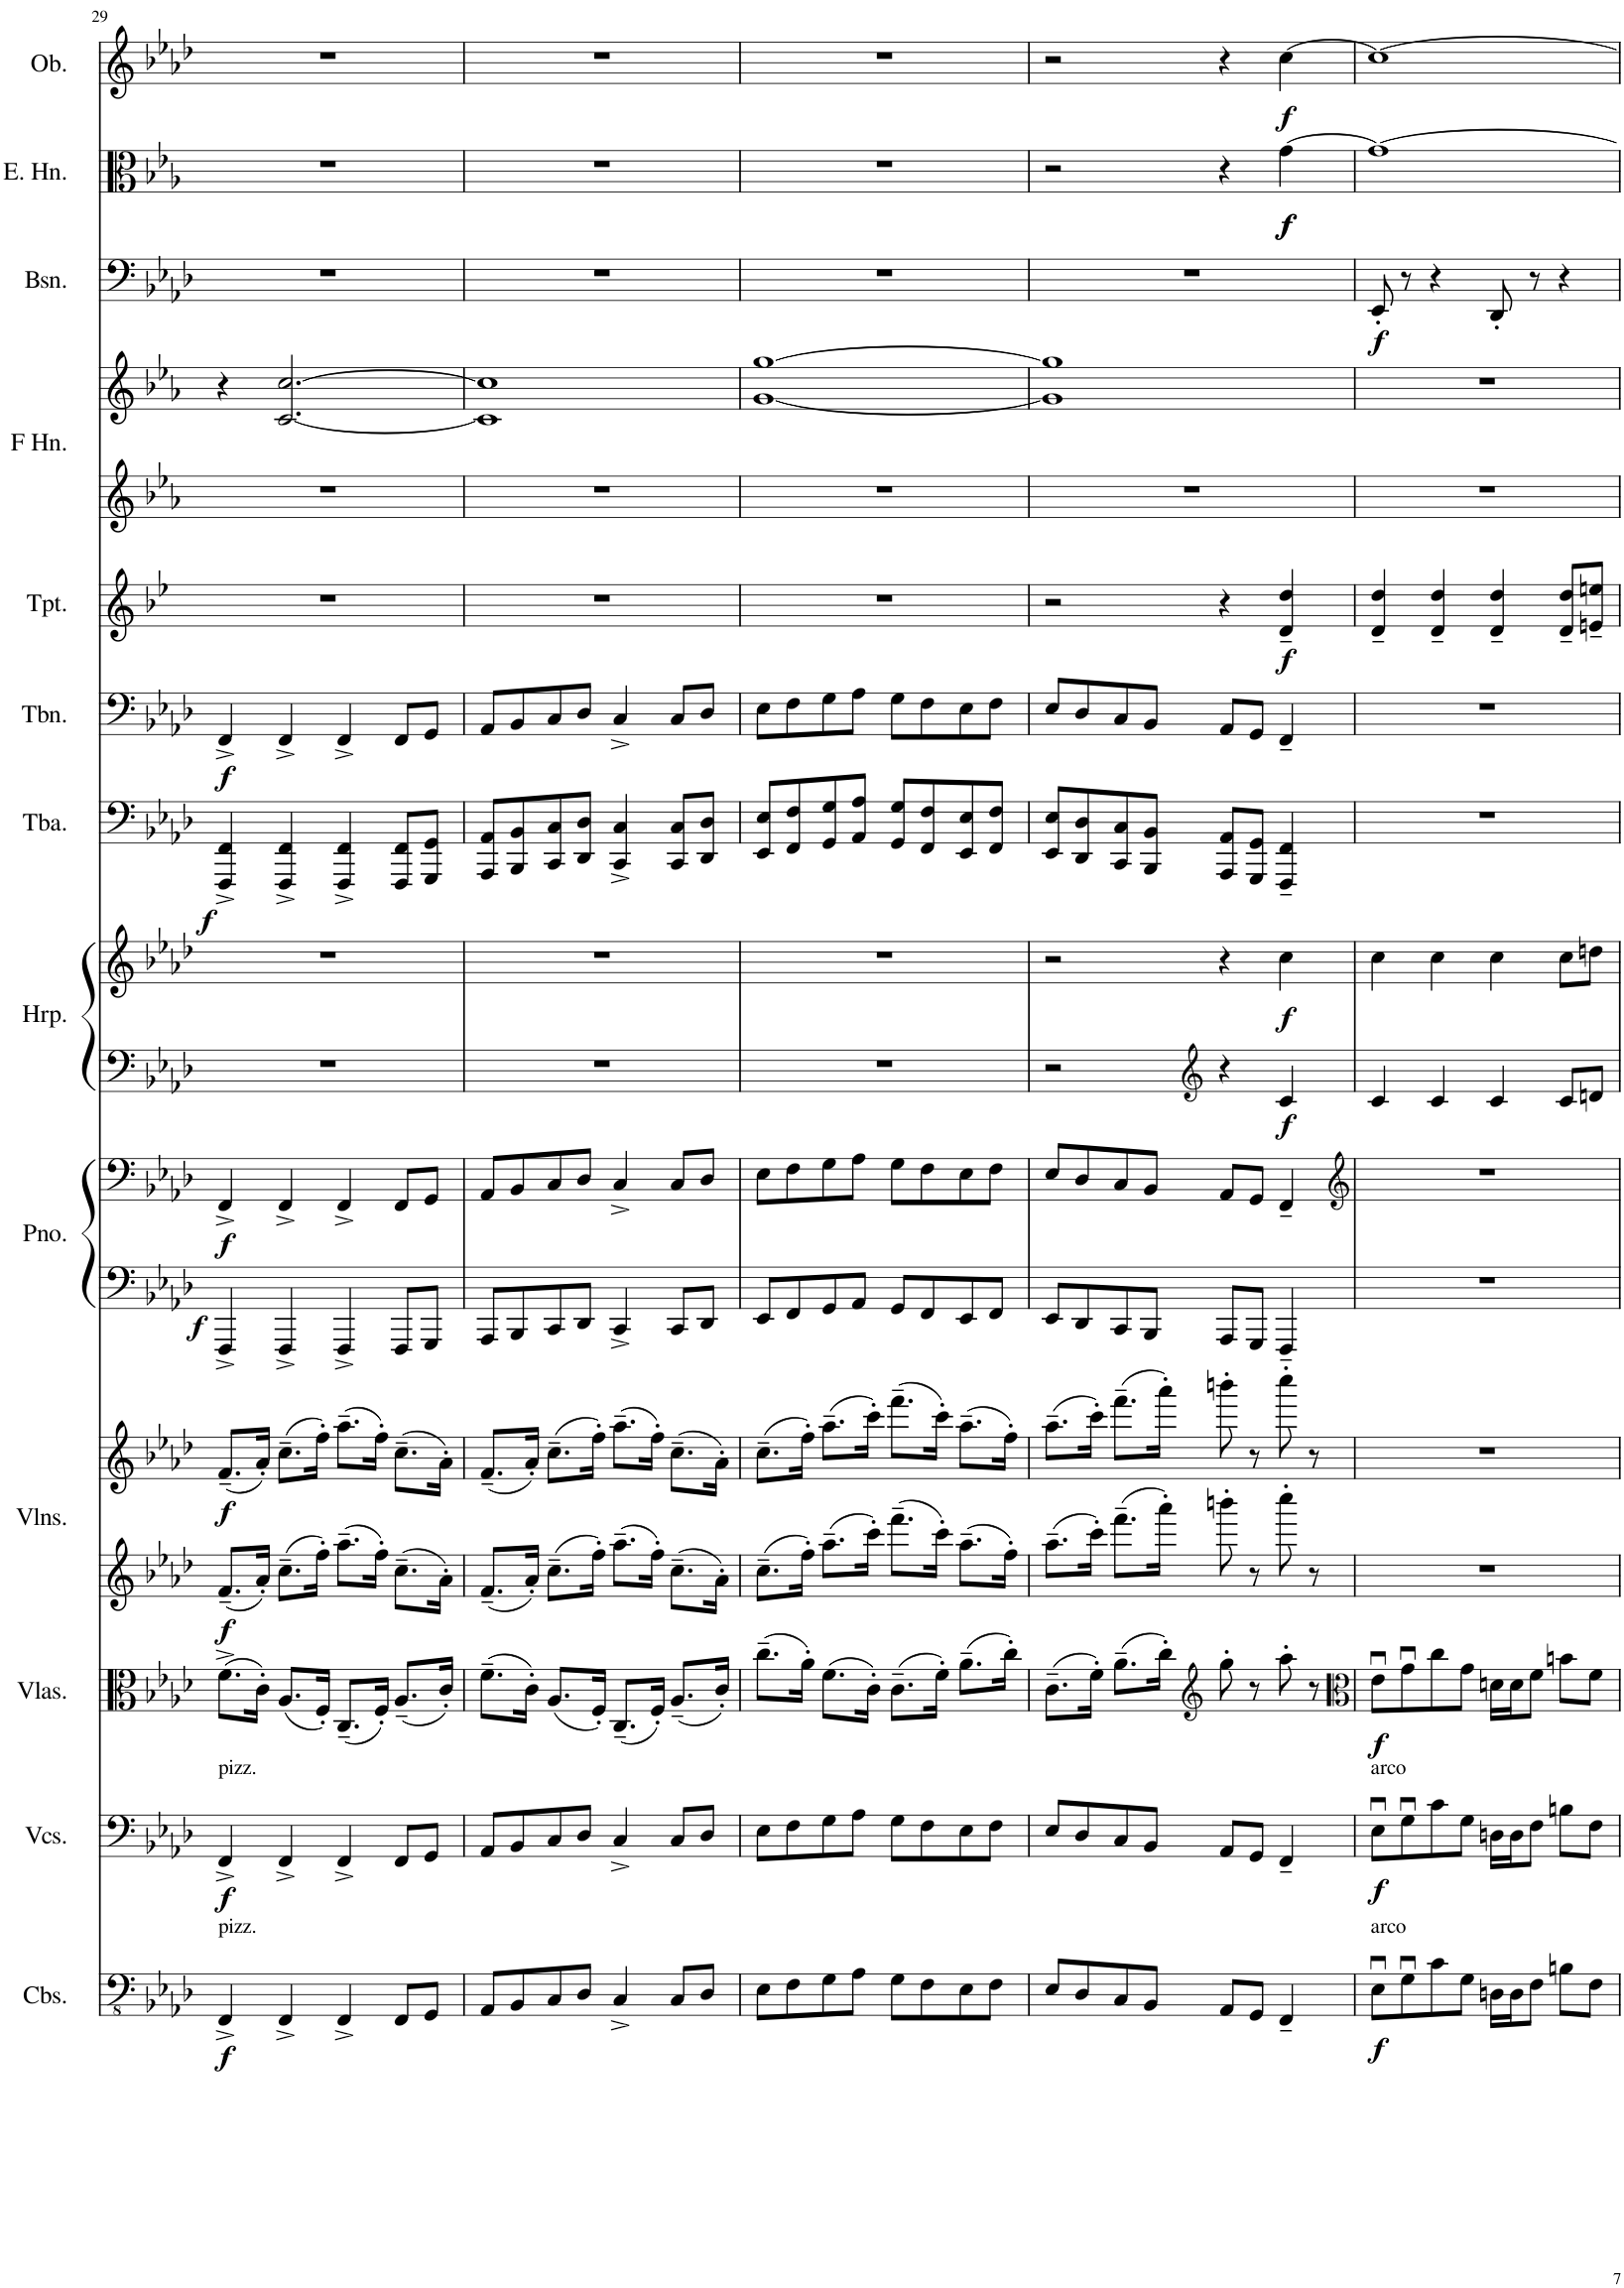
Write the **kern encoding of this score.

**kern	**dynam	**kern	**dynam	**kern	**dynam	**kern	**kern	**dynam	**kern	**kern	**dynam	**kern	**kern	**dynam	**kern	**dynam	**kern	**dynam	**kern	**dynam	**kern	**kern	**dynam	**kern	**dynam	**kern	**dynam
*part13	*part13	*part12	*part12	*part11	*part11	*part10	*part10	*part10	*part9	*part9	*part9	*part8	*part8	*part8	*part7	*part7	*part6	*part6	*part5	*part5	*part4	*part3	*part3	*part2	*part2	*part1	*part1
*staff16	*staff16	*staff15	*staff15	*staff14	*staff14	*staff13	*staff12	*staff12/13	*staff11	*staff10	*staff10/11	*staff9	*staff8	*staff8/9	*staff7	*staff7	*staff6	*staff6	*staff5	*staff5	*staff4	*staff3	*staff3	*staff2	*staff2	*staff1	*staff1
*I"Contrabasses	*	*I"Violoncellos	*	*I"Violas	*	*I"Violins	*	*	*I"Piano	*	*	*I"Harp	*	*	*I"Tuba	*	*I"Trombone	*	*I"Trumpet	*	*I"Horn in F	*I"Bassoon	*	*I"English Horn	*	*I"Oboe	*
*I'Cbs.	*	*I'Vcs.	*	*I'Vlas.	*	*I'Vlns.	*	*	*I'Pno.	*	*	*I'Hrp.	*	*	*I'Tba.	*	*I'Tbn.	*	*I'Tpt.	*	*	*I'Bsn.	*	*I'E. Hn.	*	*I'Ob.	*
!!LO:PB:g=z
*clefFv4	*	*clefF4	*	*clefC3	*	*clefG2	*clefG2	*	*clefF4	*clefF4	*	*clefF4	*clefG2	*	*clefF4	*	*clefF4	*	*clefG2	*	*clefG2	*clefF4	*	*clefC3	*	*clefG2	*
*	*	*	*	*	*	*	*	*	*	*	*	*	*	*	*	*	*	*	*Trd1c2	*	*Trd4c7	*	*	*Trd4c7	*	*	*
*k[b-e-a-d-]	*	*k[b-e-a-d-]	*	*k[b-e-a-d-]	*	*k[b-e-a-d-]	*k[b-e-a-d-]	*	*k[b-e-a-d-]	*k[b-e-a-d-]	*	*k[b-e-a-d-]	*k[b-e-a-d-]	*	*k[b-e-a-d-]	*	*k[b-e-a-d-]	*	*k[b-e-]	*	*k[b-e-a-]	*k[b-e-a-d-]	*	*k[b-e-a-]	*	*k[b-e-a-d-]	*
*M4/4	*	*M4/4	*	*M4/4	*	*M4/4	*M4/4	*	*M4/4	*M4/4	*	*M4/4	*M4/4	*	*M4/4	*	*M4/4	*	*M4/4	*	*M4/4	*M4/4	*	*M4/4	*	*M4/4	*
=29	=29	=29	=29	=29	=29	=29	=29	=29	=29	=29	=29	=29	=29	=29	=29	=29	=29	=29	=29	=29	=29	=29	=29	=29	=29	=29	=29
!	!	!LO:TX:a:t=pizz.	!	!	!	!	!	!	!	!	!	!	!	!	!	!	!	!	!	!	!	!	!	!	!	!	!
!LO:TX:a:t=pizz.	!	!	!	!	!	!	!	!	!	!	!	!	!	!	!	!	!	!	!	!	!	!	!	!	!	!	!
!	!LO:DY:b	!	!LO:DY:b	!	!	!	!	!LO:DY:b=2	!	!	!	!	!	!	!	!	!	!	!	!	!	!	!	!	!	!	!
!	!	!	!	!	!	!	!	!LO:DY:n=1:b	!	!	!LO:DY:b=2	!	!	!	!	!	!	!	!	!	!	!	!	!	!	!	!
!	!	!	!	!	!	!	!	!	!	!	!LO:DY:n=1:b	!	!	!	!	!LO:DY:b	!	!LO:DY:b	!	!	!	!	!	!	!	!	!
4FFF^/	f	4FF^/	f	(8.f^\L	.	8.f~/L	(8.f~/L	f f	4FFF^/	4FF^/	f f	1r	1r	.	4FFF/^ 4FF/^	f	4FF^/	f	1r	.	4r	1r	.	1r	.	1r	.
.	.	.	.	16c'\Jk)	.	16a-'/Jk	16a-'/Jk)	.	.	.	.	.	.	.	.	.	.	.	.	.	.	.	.	.	.	.	.
4FFF^/	.	4FF^/	.	(8.A-/L	.	8.cc~\L	(8.cc~\L	.	4FFF^/	4FF^/	.	.	.	.	4FFF/^ 4FF/^	.	4FF^/	.	.	.	[2.c/ [2.cc/	.	.	.	.	.	.
.	.	.	.	16F'/Jk)	.	16ff'\Jk	16ff'\Jk)	.	.	.	.	.	.	.	.	.	.	.	.	.	.	.	.	.	.	.	.
4FFF^/	.	4FF^/	.	(8.C~/L	.	8.aa-~\L	(8.aa-~\L	.	4FFF^/	4FF^/	.	.	.	.	4FFF/^ 4FF/^	.	4FF^/	.	.	.	.	.	.	.	.	.	.
.	.	.	.	16F'/Jk)	.	16ff'\Jk	16ff'\Jk)	.	.	.	.	.	.	.	.	.	.	.	.	.	.	.	.	.	.	.	.
8FFF/L	.	8FF/L	.	(8.A-~/L	.	8.cc~\L	(8.cc~\L	.	8FFF/L	8FF/L	.	.	.	.	8FFF/ 8FF/L	.	8FF/L	.	.	.	.	.	.	.	.	.	.
8GGG/J	.	8GG/J	.	.	.	.	.	.	8GGG/J	8GG/J	.	.	.	.	8GGG/ 8GG/J	.	8GG/J	.	.	.	.	.	.	.	.	.	.
.	.	.	.	16c'/Jk)	.	16a-'\Jk	16a-'\Jk)	.	.	.	.	.	.	.	.	.	.	.	.	.	.	.	.	.	.	.	.
=30	=30	=30	=30	=30	=30	=30	=30	=30	=30	=30	=30	=30	=30	=30	=30	=30	=30	=30	=30	=30	=30	=30	=30	=30	=30	=30	=30
8AAA-/L	.	8AA-/L	.	(8.f~\L	.	8.f~/L	(8.f~/L	.	8AAA-/L	8AA-/L	.	1r	1r	.	8AAA-/ 8AA-/L	.	8AA-/L	.	1r	.	1c] 1cc]	1r	.	1r	.	1r	.
8BBB-/	.	8BB-/	.	.	.	.	.	.	8BBB-/	8BB-/	.	.	.	.	8BBB-/ 8BB-/	.	8BB-/	.	.	.	.	.	.	.	.	.	.
.	.	.	.	16c'\Jk)	.	16a-'/Jk	16a-'/Jk)	.	.	.	.	.	.	.	.	.	.	.	.	.	.	.	.	.	.	.	.
8CC/	.	8C/	.	(8.A-/L	.	8.cc~\L	(8.cc~\L	.	8CC/	8C/	.	.	.	.	8CC/ 8C/	.	8C/	.	.	.	.	.	.	.	.	.	.
8DD-/J	.	8D-/J	.	.	.	.	.	.	8DD-/J	8D-/J	.	.	.	.	8DD-/ 8D-/J	.	8D-/J	.	.	.	.	.	.	.	.	.	.
.	.	.	.	16F'/Jk)	.	16ff'\Jk	16ff'\Jk)	.	.	.	.	.	.	.	.	.	.	.	.	.	.	.	.	.	.	.	.
4CC^/	.	4C^/	.	(8.C~/L	.	8.aa-~\L	(8.aa-~\L	.	4CC^/	4C^/	.	.	.	.	4CC/^ 4C/^	.	4C^/	.	.	.	.	.	.	.	.	.	.
.	.	.	.	16F'/Jk)	.	16ff'\Jk	16ff'\Jk)	.	.	.	.	.	.	.	.	.	.	.	.	.	.	.	.	.	.	.	.
8CC/L	.	8C/L	.	(8.A-~/L	.	8.cc~\L	(8.cc~\L	.	8CC/L	8C/L	.	.	.	.	8CC/ 8C/L	.	8C/L	.	.	.	.	.	.	.	.	.	.
8DD-/J	.	8D-/J	.	.	.	.	.	.	8DD-/J	8D-/J	.	.	.	.	8DD-/ 8D-/J	.	8D-/J	.	.	.	.	.	.	.	.	.	.
.	.	.	.	16c'/Jk)	.	16a-'\Jk	16a-'\Jk)	.	.	.	.	.	.	.	.	.	.	.	.	.	.	.	.	.	.	.	.
=31	=31	=31	=31	=31	=31	=31	=31	=31	=31	=31	=31	=31	=31	=31	=31	=31	=31	=31	=31	=31	=31	=31	=31	=31	=31	=31	=31
8EE-\L	.	8E-\L	.	(8.cc~\L	.	8.cc~\L	(8.cc~\L	.	8EE-/L	8E-\L	.	1r	1r	.	8EE-/ 8E-/L	.	8E-\L	.	1r	.	[1g [1gg	1r	.	1r	.	1r	.
8FF\	.	8F\	.	.	.	.	.	.	8FF/	8F\	.	.	.	.	8FF/ 8F/	.	8F\	.	.	.	.	.	.	.	.	.	.
.	.	.	.	16a-'\Jk)	.	16ff'\Jk	16ff'\Jk)	.	.	.	.	.	.	.	.	.	.	.	.	.	.	.	.	.	.	.	.
8GG\	.	8G\	.	(8.f\L	.	8.aa-~\L	(8.aa-~\L	.	8GG/	8G\	.	.	.	.	8GG/ 8G/	.	8G\	.	.	.	.	.	.	.	.	.	.
8AA-\J	.	8A-\J	.	.	.	.	.	.	8AA-/J	8A-\J	.	.	.	.	8AA-/ 8A-/J	.	8A-\J	.	.	.	.	.	.	.	.	.	.
.	.	.	.	16c'\Jk)	.	16ccc'\Jk	16ccc'\Jk)	.	.	.	.	.	.	.	.	.	.	.	.	.	.	.	.	.	.	.	.
8GG\L	.	8G\L	.	(8.c~\L	.	8.fff~\L	(8.fff~\L	.	8GG/L	8G\L	.	.	.	.	8GG/ 8G/L	.	8G\L	.	.	.	.	.	.	.	.	.	.
8FF\	.	8F\	.	.	.	.	.	.	8FF/	8F\	.	.	.	.	8FF/ 8F/	.	8F\	.	.	.	.	.	.	.	.	.	.
.	.	.	.	16f'\Jk)	.	16ccc'\Jk	16ccc'\Jk)	.	.	.	.	.	.	.	.	.	.	.	.	.	.	.	.	.	.	.	.
8EE-\	.	8E-\	.	(8.a-~\L	.	8.aa-~\L	(8.aa-~\L	.	8EE-/	8E-\	.	.	.	.	8EE-/ 8E-/	.	8E-\	.	.	.	.	.	.	.	.	.	.
8FF\J	.	8F\J	.	.	.	.	.	.	8FF/J	8F\J	.	.	.	.	8FF/ 8F/J	.	8F\J	.	.	.	.	.	.	.	.	.	.
.	.	.	.	16cc'\Jk)	.	16ff'\Jk	16ff'\Jk)	.	.	.	.	.	.	.	.	.	.	.	.	.	.	.	.	.	.	.	.
=32	=32	=32	=32	=32	=32	=32	=32	=32	=32	=32	=32	=32	=32	=32	=32	=32	=32	=32	=32	=32	=32	=32	=32	=32	=32	=32	=32
8EE-/L	.	8E-/L	.	(8.c~\L	.	8.aa-~\L	(8.aa-~\L	.	8EE-/L	8E-/L	.	2r	2r	.	8EE-/ 8E-/L	.	8E-/L	.	2r	.	1g] 1gg]	1r	.	2r	.	2r	.
8DD-/	.	8D-/	.	.	.	.	.	.	8DD-/	8D-/	.	.	.	.	8DD-/ 8D-/	.	8D-/	.	.	.	.	.	.	.	.	.	.
.	.	.	.	16f'\Jk)	.	16ccc'\Jk	16ccc'\Jk)	.	.	.	.	.	.	.	.	.	.	.	.	.	.	.	.	.	.	.	.
8CC/	.	8C/	.	(8.a-~\L	.	8.fff~\L	(8.fff~\L	.	8CC/	8C/	.	.	.	.	8CC/ 8C/	.	8C/	.	.	.	.	.	.	.	.	.	.
8BBB-/J	.	8BB-/J	.	.	.	.	.	.	8BBB-/J	8BB-/J	.	.	.	.	8BBB-/ 8BB-/J	.	8BB-/J	.	.	.	.	.	.	.	.	.	.
.	.	.	.	16cc'\Jk)	.	16aaa-'\Jk	16aaa-'\Jk)	.	.	.	.	.	.	.	.	.	.	.	.	.	.	.	.	.	.	.	.
*	*	*	*	*clefG2	*	*	*	*	*	*	*	*clefG2	*	*	*	*	*	*	*	*	*	*	*	*	*	*	*
8AAA-/L	.	8AA-/L	.	8gg'\	.	8bbbn'\	8bbbn'\	.	8AAA-/L	8AA-/L	.	4r	4r	.	8AAA-/ 8AA-/L	.	8AA-/L	.	4r	.	.	.	.	4r	.	4r	.
8GGG/J	.	8GG/J	.	8r	.	8r	8r	.	8GGG/J	8GG/J	.	.	.	.	8GGG/ 8GG/J	.	8GG/J	.	.	.	.	.	.	.	.	.	.
!	!	!	!	!	!	!	!	!	!	!	!	!	!	!LO:DY:b=2	!	!	!	!	!	!	!	!	!	!	!	!	!
!	!	!	!	!	!	!	!	!	!	!	!	!	!	!LO:DY:n=1:b	!	!	!	!	!	!LO:DY:b	!	!	!	!	!LO:DY:b	!	!
!	!	!	!	!	!	!	!	!	!	!	!	!	!	!	!	!	!	!	!	!	!	!	!	!	!LO:DY:n=1:b	!	!LO:DY:b
4FFF~/	.	4FF~/	.	8aa-'\	.	8cccc'\	8cccc'\	.	4FFF~/	4FF~/	.	4c/	4cc\	f f	4FFF/~ 4FF/~	.	4FF~/	.	4d/~ 4dd/~	f	.	.	.	[4g\	f f	[4cc\	f
.	.	.	.	8r	.	8r	8r	.	.	.	.	.	.	.	.	.	.	.	.	.	.	.	.	.	.	.	.
=33	=33	=33	=33	=33	=33	=33	=33	=33	=33	=33	=33	=33	=33	=33	=33	=33	=33	=33	=33	=33	=33	=33	=33	=33	=33	=33	=33
*	*	*	*	*clefC3	*	*	*	*	*	*clefG2	*	*	*	*	*	*	*	*	*	*	*	*	*	*	*	*	*
!	!	!LO:TX:a:t=arco	!	!	!	!	!	!	!	!	!	!	!	!	!	!	!	!	!	!	!	!	!	!	!	!	!
!LO:TX:a:t=arco	!	!	!	!	!	!	!	!	!	!	!	!	!	!	!	!	!	!	!	!	!	!	!	!	!	!	!
!	!LO:DY:b	!	!LO:DY:b	!	!LO:DY:b	!	!	!	!	!	!	!	!	!	!	!	!	!	!	!	!	!	!LO:DY:b	!	!	!	!
8EE-u\L	f	8E-u\L	f	8e-u\L	f	1r	1r	.	1r	1r	.	4c/	4cc\	.	1r	.	1r	.	4d/~ 4dd/~	.	1r	8EE-'/	f	1g_	.	1cc_	.
8GGu\	.	8Gu\	.	8gu\	.	.	.	.	.	.	.	.	.	.	.	.	.	.	.	.	.	8r	.	.	.	.	.
8C\	.	8c\	.	8cc\	.	.	.	.	.	.	.	4c/	4cc\	.	.	.	.	.	4d/~ 4dd/~	.	.	4r	.	.	.	.	.
8GG\J	.	8G\J	.	8g\J	.	.	.	.	.	.	.	.	.	.	.	.	.	.	.	.	.	.	.	.	.	.	.
16DDn\LL	.	16Dn\LL	.	16dn\LL	.	.	.	.	.	.	.	4c/	4cc\	.	.	.	.	.	4d/~ 4dd/~	.	.	8DD-'/	.	.	.	.	.
16DD\J	.	16D\J	.	16d\J	.	.	.	.	.	.	.	.	.	.	.	.	.	.	.	.	.	.	.	.	.	.	.
8FF\J	.	8F\J	.	8f\J	.	.	.	.	.	.	.	.	.	.	.	.	.	.	.	.	.	8r	.	.	.	.	.
8BBn\L	.	8Bn\L	.	8bn\L	.	.	.	.	.	.	.	8c/L	8cc\L	.	.	.	.	.	8d/~ 8dd/~L	.	.	4r	.	.	.	.	.
8FF\J	.	8F\J	.	8f\J	.	.	.	.	.	.	.	8dn/J	8ddn\J	.	.	.	.	.	8en/~ 8een/~J	.	.	.	.	.	.	.	.
=	=	=	=	=	=	=	=	=	=	=	=	=	=	=	=	=	=	=	=	=	=	=	=	=	=	=	=
*-	*-	*-	*-	*-	*-	*-	*-	*-	*-	*-	*-	*-	*-	*-	*-	*-	*-	*-	*-	*-	*-	*-	*-	*-	*-	*-	*-
